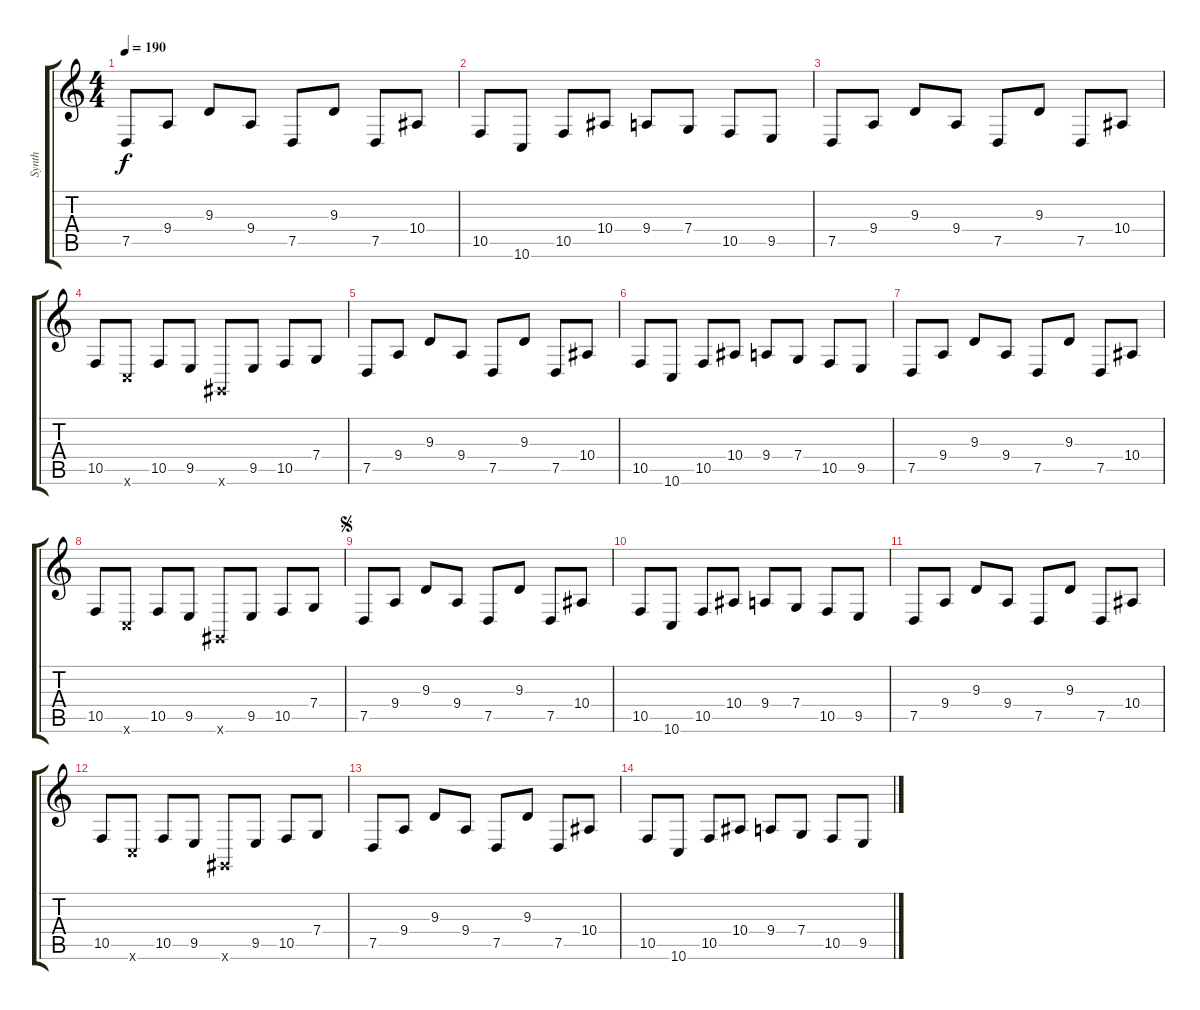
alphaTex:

\track ("Synth" "Synth") {instrument lead2sawtooth}
\staff {score tabs}
\tuning (D4 A3 F3 C3 G2 D2) {hide}
\ts (4 4)
\tempo 190
\clef g2
\ks c
7.5.8{dy f instrument lead2sawtooth} 9.4.8 9.3.8 9.4.8 7.5.8 9.3.8 7.5.8 10.4.8 |
10.5.8 10.6.8 10.5.8 10.4.8 9.4.8 7.4.8 10.5.8 9.5.8 |
7.5.8 9.4.8 9.3.8 9.4.8 7.5.8 9.3.8 7.5.8 10.4.8 |
10.5.8 10.6{x}.8 10.5.8 9.5.8 6.6{x}.8 9.5.8 10.5.8 7.4.8 |
7.5.8 9.4.8 9.3.8 9.4.8 7.5.8 9.3.8 7.5.8 10.4.8 |
10.5.8 10.6.8 10.5.8 10.4.8 9.4.8 7.4.8 10.5.8 9.5.8 |
7.5.8 9.4.8 9.3.8 9.4.8 7.5.8 9.3.8 7.5.8 10.4.8 |
10.5.8 10.6{x}.8 10.5.8 9.5.8 6.6{x}.8 9.5.8 10.5.8 7.4.8 |
\jump segno
7.5.8 9.4.8 9.3.8 9.4.8 7.5.8 9.3.8 7.5.8 10.4.8 |
10.5.8 10.6.8 10.5.8 10.4.8 9.4.8 7.4.8 10.5.8 9.5.8 |
7.5.8 9.4.8 9.3.8 9.4.8 7.5.8 9.3.8 7.5.8 10.4.8 |
10.5.8 10.6{x}.8 10.5.8 9.5.8 6.6{x}.8 9.5.8 10.5.8 7.4.8 |
7.5.8 9.4.8 9.3.8 9.4.8 7.5.8 9.3.8 7.5.8 10.4.8 |
10.5.8 10.6.8 10.5.8 10.4.8 9.4.8 7.4.8 10.5.8 9.5.8
